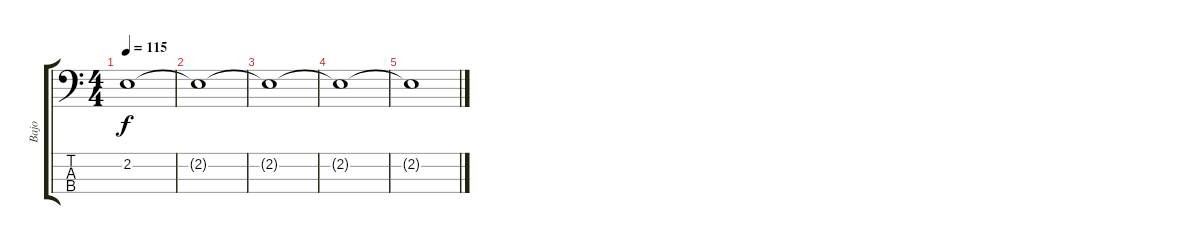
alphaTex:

\track ("Bajo" "Bajo") {instrument electricbassfinger}
\staff {score tabs}
\tuning (G2 D2 A1 E1) {hide}
\ts (4 4)
\tempo 115
\clef f4
\ks c
2.2{t}.1{dy f} |
2.2{t}.1 |
2.2{t}.1 |
2.2{t}.1 |
2.2{t}.1
